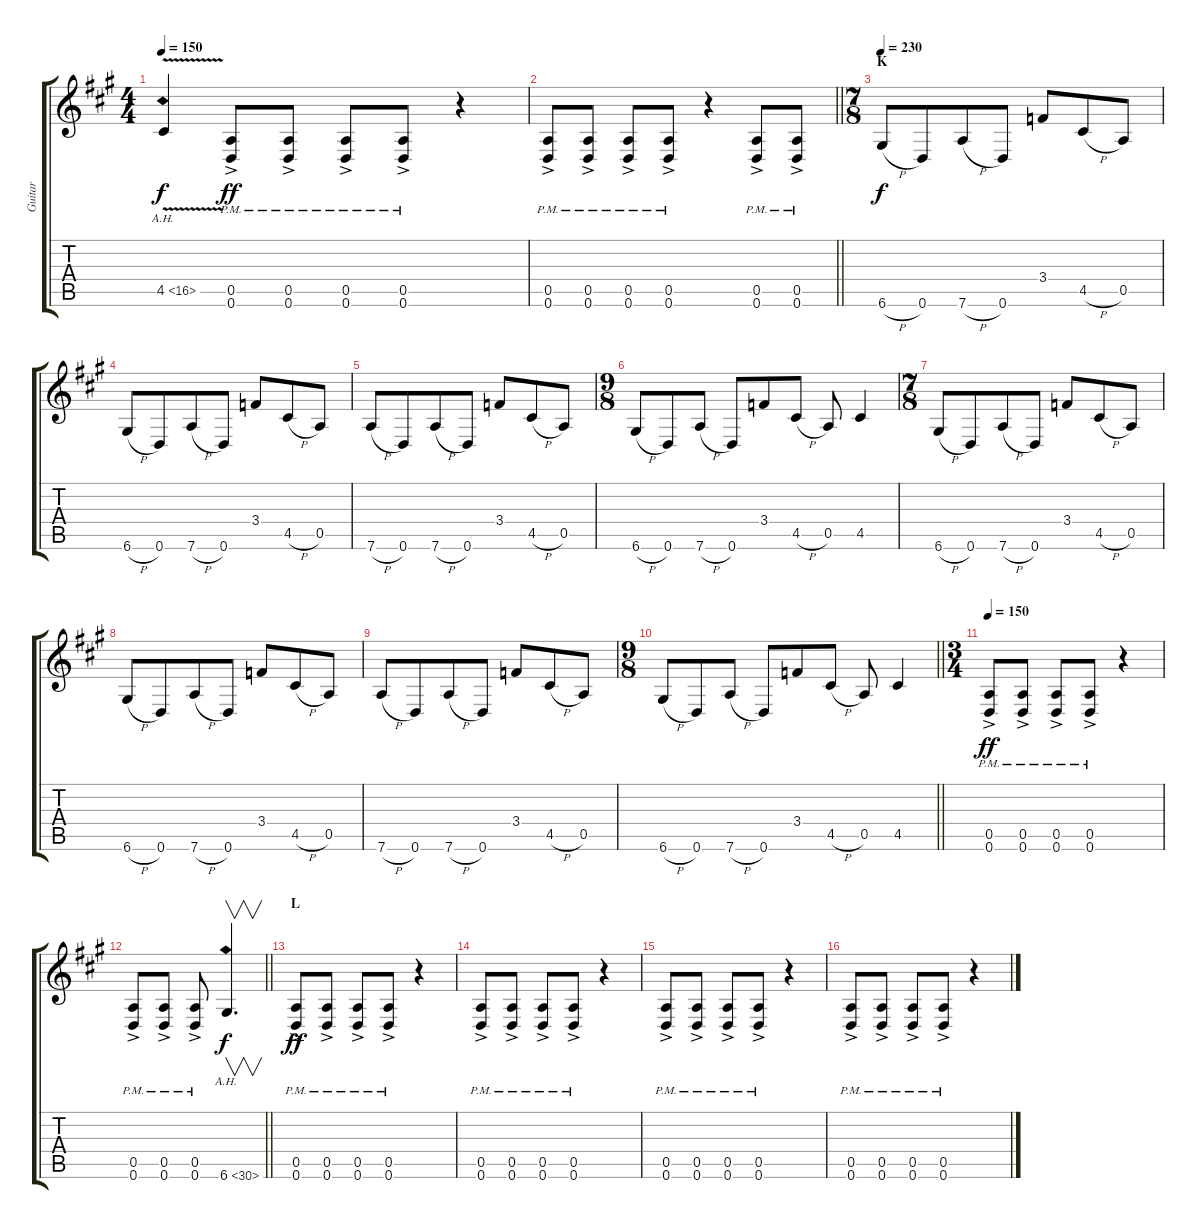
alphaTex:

\track ("Guitar" "Guitar") {instrument distortionguitar}
\staff {score tabs}
\tuning (E4 B3 G3 D3 A2 D2) {hide}
\ts (4 4)
\section ("" "")
\tempo 150
\clef g2
\ks f#minor
4.5{ah 12 v}.4{dy f} (0.5{ac pm} 0.6{ac pm}).8{dy ff} (0.5{ac pm} 0.6{ac pm}).8 (0.5{ac pm} 0.6{ac pm}).8 (0.5{ac pm} 0.6{ac pm}).8 r.4 |
\barLineRight lightlight
(0.5{ac pm} 0.6{ac pm}).8 (0.5{ac pm} 0.6{ac pm}).8 (0.5{ac pm} 0.6{ac pm}).8 (0.5{ac pm} 0.6{ac pm}).8 r.4 (0.5{ac pm} 0.6{ac pm}).8 (0.5{ac pm} 0.6{ac pm}).8 |
\ts (7 8)
\section ("" "K")
\tempo 230
6.6{h}.8{dy f} 0.6.8 7.6{h}.8 0.6.8 3.4.8 4.5{h}.8 0.5.8 |
6.6{h}.8 0.6.8 7.6{h}.8 0.6.8 3.4.8 4.5{h}.8 0.5.8 |
7.6{h}.8 0.6.8 7.6{h}.8 0.6.8 3.4.8 4.5{h}.8 0.5.8 |
\ts (9 8)
6.6{h}.8 0.6.8 7.6{h}.8 0.6.8 3.4.8 4.5{h}.8 0.5.8 4.5.4 |
\ts (7 8)
6.6{h}.8 0.6.8 7.6{h}.8 0.6.8 3.4.8 4.5{h}.8 0.5.8 |
6.6{h}.8 0.6.8 7.6{h}.8 0.6.8 3.4.8 4.5{h}.8 0.5.8 |
7.6{h}.8 0.6.8 7.6{h}.8 0.6.8 3.4.8 4.5{h}.8 0.5.8 |
\ts (9 8)
\barLineRight lightlight
6.6{h}.8 0.6.8 7.6{h}.8 0.6.8 3.4.8 4.5{h}.8 0.5.8 4.5.4 |
\ts (3 4)
\section ("" "")
\tempo 150
(0.5{ac pm} 0.6{ac pm}).8{dy ff} (0.5{ac pm} 0.6{ac pm}).8 (0.5{ac pm} 0.6{ac pm}).8 (0.5{ac pm} 0.6{ac pm}).8 r.4 |
\barLineRight lightlight
(0.5{ac pm} 0.6{ac pm}).8 (0.5{ac pm} 0.6{ac pm}).8 (0.5{ac pm} 0.6{ac pm}).8 6.6{ah 24}.4{v d dy f} |
\section ("" "L")
(0.5{ac pm} 0.6{ac pm}).8{dy ff} (0.5{ac pm} 0.6{ac pm}).8 (0.5{ac pm} 0.6{ac pm}).8 (0.5{ac pm} 0.6{ac pm}).8 r.4 |
(0.5{ac pm} 0.6{ac pm}).8 (0.5{ac pm} 0.6{ac pm}).8 (0.5{ac pm} 0.6{ac pm}).8 (0.5{ac pm} 0.6{ac pm}).8 r.4 |
(0.5{ac pm} 0.6{ac pm}).8 (0.5{ac pm} 0.6{ac pm}).8 (0.5{ac pm} 0.6{ac pm}).8 (0.5{ac pm} 0.6{ac pm}).8 r.4 |
(0.5{ac pm} 0.6{ac pm}).8 (0.5{ac pm} 0.6{ac pm}).8 (0.5{ac pm} 0.6{ac pm}).8 (0.5{ac pm} 0.6{ac pm}).8 r.4
